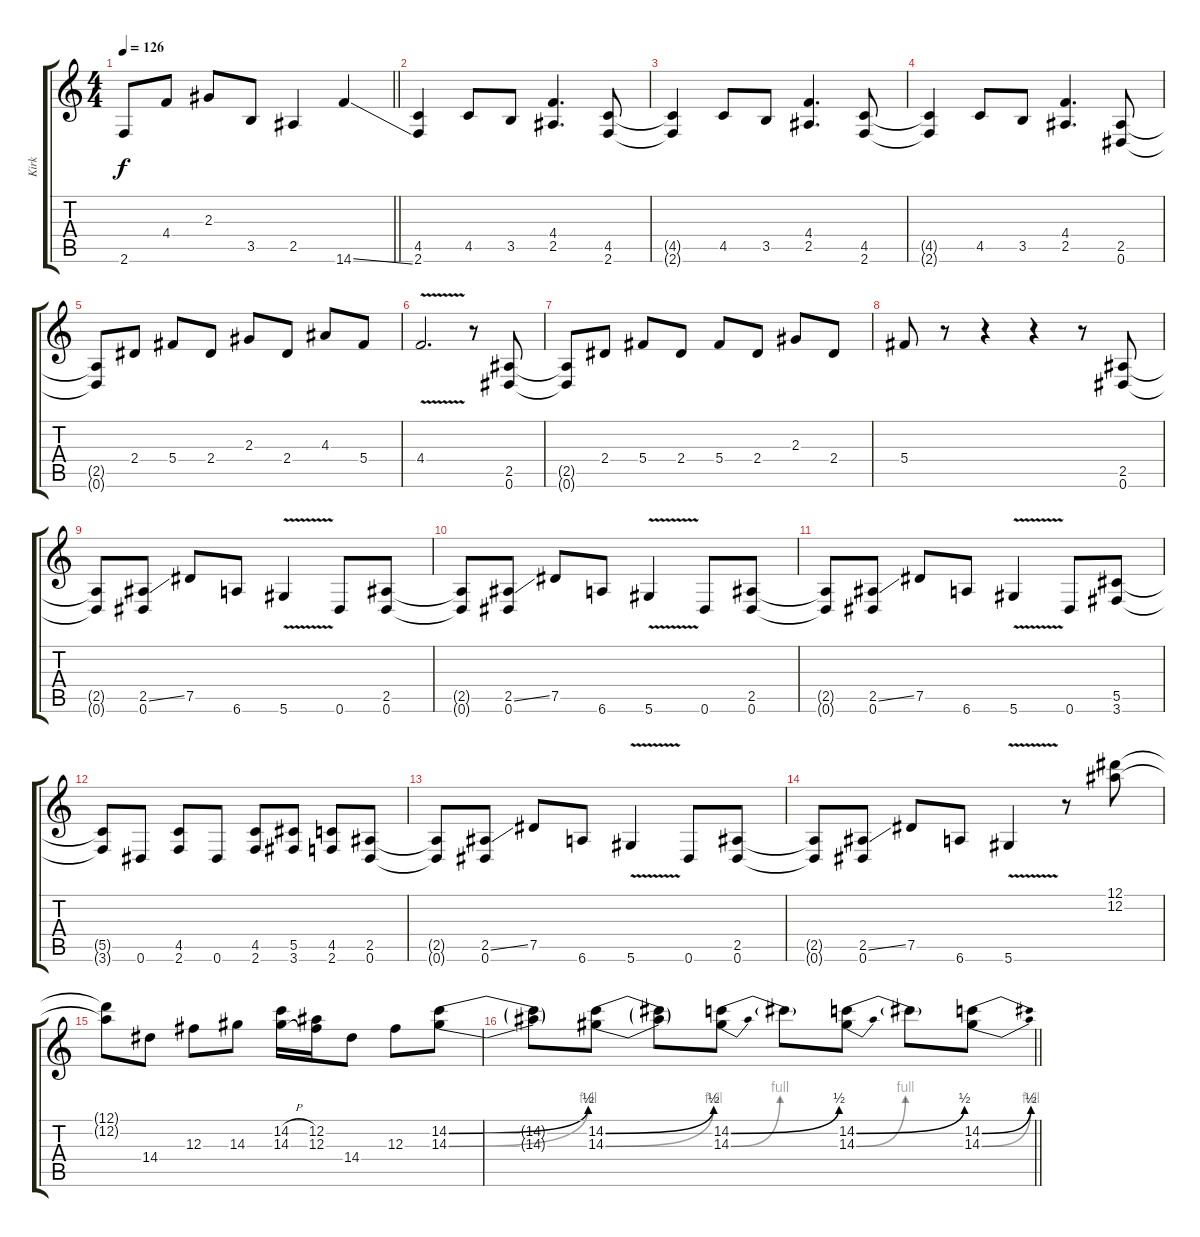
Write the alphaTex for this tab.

\track ("Kirk" "Kirk") {instrument distortionguitar}
\staff {score tabs}
\tuning (Eb4 Bb3 Gb3 Db3 Ab2 Eb2) {hide}
\ts (4 4)
\tempo 126
\clef g2
\barLineRight lightlight
\ks c
2.6{t}.8{dy f} 4.4.8 2.3.8 3.5.8 2.5.4 14.6{ss}.4 |
(4.5 2.6).4 4.5.8 3.5.8 (4.4 2.5).4{d} (4.5 2.6).8 |
(4.5{t} 2.6{t}).4 4.5.8 3.5.8 (4.4 2.5).4{d} (4.5 2.6).8 |
(4.5{t} 2.6{t}).4 4.5.8 3.5.8 (4.4 2.5).4{d} (2.5 0.6).8 |
(2.5{t} 0.6{t}).8 2.4.8 5.4.8 2.4.8 2.3.8 2.4.8 4.3.8 5.4.8 |
4.4{v}.2{d} r.8 (2.5 0.6).8 |
(2.5{t} 0.6{t}).8 2.4.8 5.4.8 2.4.8 5.4.8 2.4.8 2.3.8 2.4.8 |
5.4.8 r.8 r.4 r.4 r.8 (2.5 0.6).8 |
(2.5{t} 0.6{t}).8 (2.5{ss} 0.6).8 7.5.8 6.6.8 5.6{v}.4 0.6.8 (2.5 0.6).8 |
(2.5{t} 0.6{t}).8 (2.5{ss} 0.6).8 7.5.8 6.6.8 5.6{v}.4 0.6.8 (2.5 0.6).8 |
(2.5{t} 0.6{t}).8 (2.5{ss} 0.6).8 7.5.8 6.6.8 5.6{v}.4 0.6.8 (5.5 3.6).8 |
(5.5{t} 3.6{t}).8 0.6.8 (4.5 2.6).8 0.6.8 (4.5 2.6).8 (5.5 3.6).8 (4.5 2.6).8 (2.5 0.6).8 |
(2.5{t} 0.6{t}).8 (2.5{ss} 0.6).8 7.5.8 6.6.8 5.6{v}.4 0.6.8 (2.5 0.6).8 |
(2.5{t} 0.6{t}).8 (2.5{ss} 0.6).8 7.5.8 6.6.8 5.6{v}.4 r.8 (12.1 12.2).8 |
(12.1{t} 12.2{t}).8 14.4.8 12.3.8 14.3.8 (14.2{h} 14.3{h}).16 (12.2 12.3).16 14.4.8 12.3.8 (14.2{be (bend 0 0 60 2)} 14.3{be (bend 0 0 60 4)}).8 |
\barLineRight lightlight
(14.2{t} 14.3{t}).8 (14.2{be (bend 0 0 60 2)} 14.3{be (bend 0 0 60 4)}).8 (14.2{t} 14.3{t}).8 (14.2{be (bend 0 0 60 2)} 14.3{be (bend 0 0 60 4)}).8 14.2{t}.8 (14.2{be (bend 0 0 60 2)} 14.3{be (bend 0 0 60 4)}).8 14.2{t}.8 (14.2{be (bend 0 0 60 2)} 14.3{be (bend 0 0 60 4)}).8
